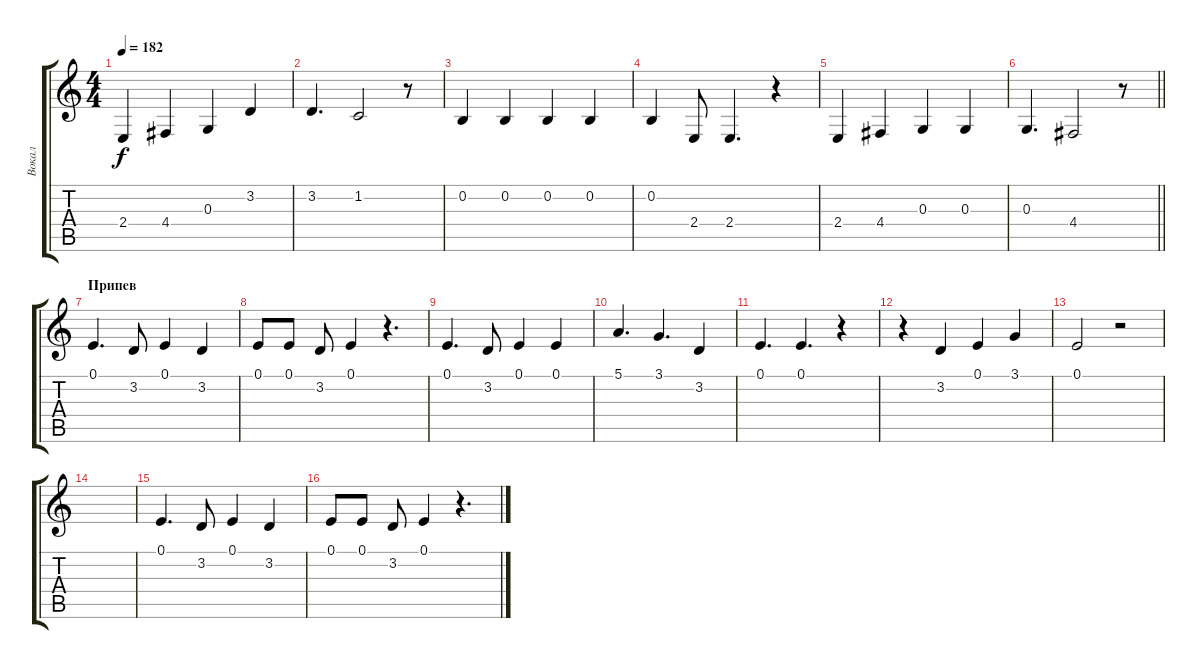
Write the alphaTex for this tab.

\track ("Вокал" "Вокал") {instrument flute}
\staff {score tabs}
\tuning (E4 B3 G3 D3 A2 E2) {hide}
\ts (4 4)
\tempo 182
\clef g2
\ks c
2.4.4{dy f} 4.4.4 0.3.4 3.2.4 |
3.2.4{d} 1.2.2 r.8 |
0.2.4 0.2.4 0.2.4 0.2.4 |
0.2.4 2.4.8 2.4.4{d} r.4 |
2.4.4 4.4.4 0.3.4 0.3.4 |
\barLineRight lightlight
0.3.4{d} 4.4.2 r.8 |
\section ("" "Припев")
0.1.4{d} 3.2.8 0.1.4 3.2.4 |
0.1.8 0.1.8 3.2.8 0.1.4 r.4{d} |
0.1.4{d} 3.2.8 0.1.4 0.1.4 |
5.1.4{d} 3.1.4{d} 3.2.4 |
0.1.4{d} 0.1.4{d} r.4 |
r.4 3.2.4 0.1.4 3.1.4 |
0.1.2 r.2 |
|
0.1.4{d} 3.2.8 0.1.4 3.2.4 |
0.1.8 0.1.8 3.2.8 0.1.4 r.4{d}
